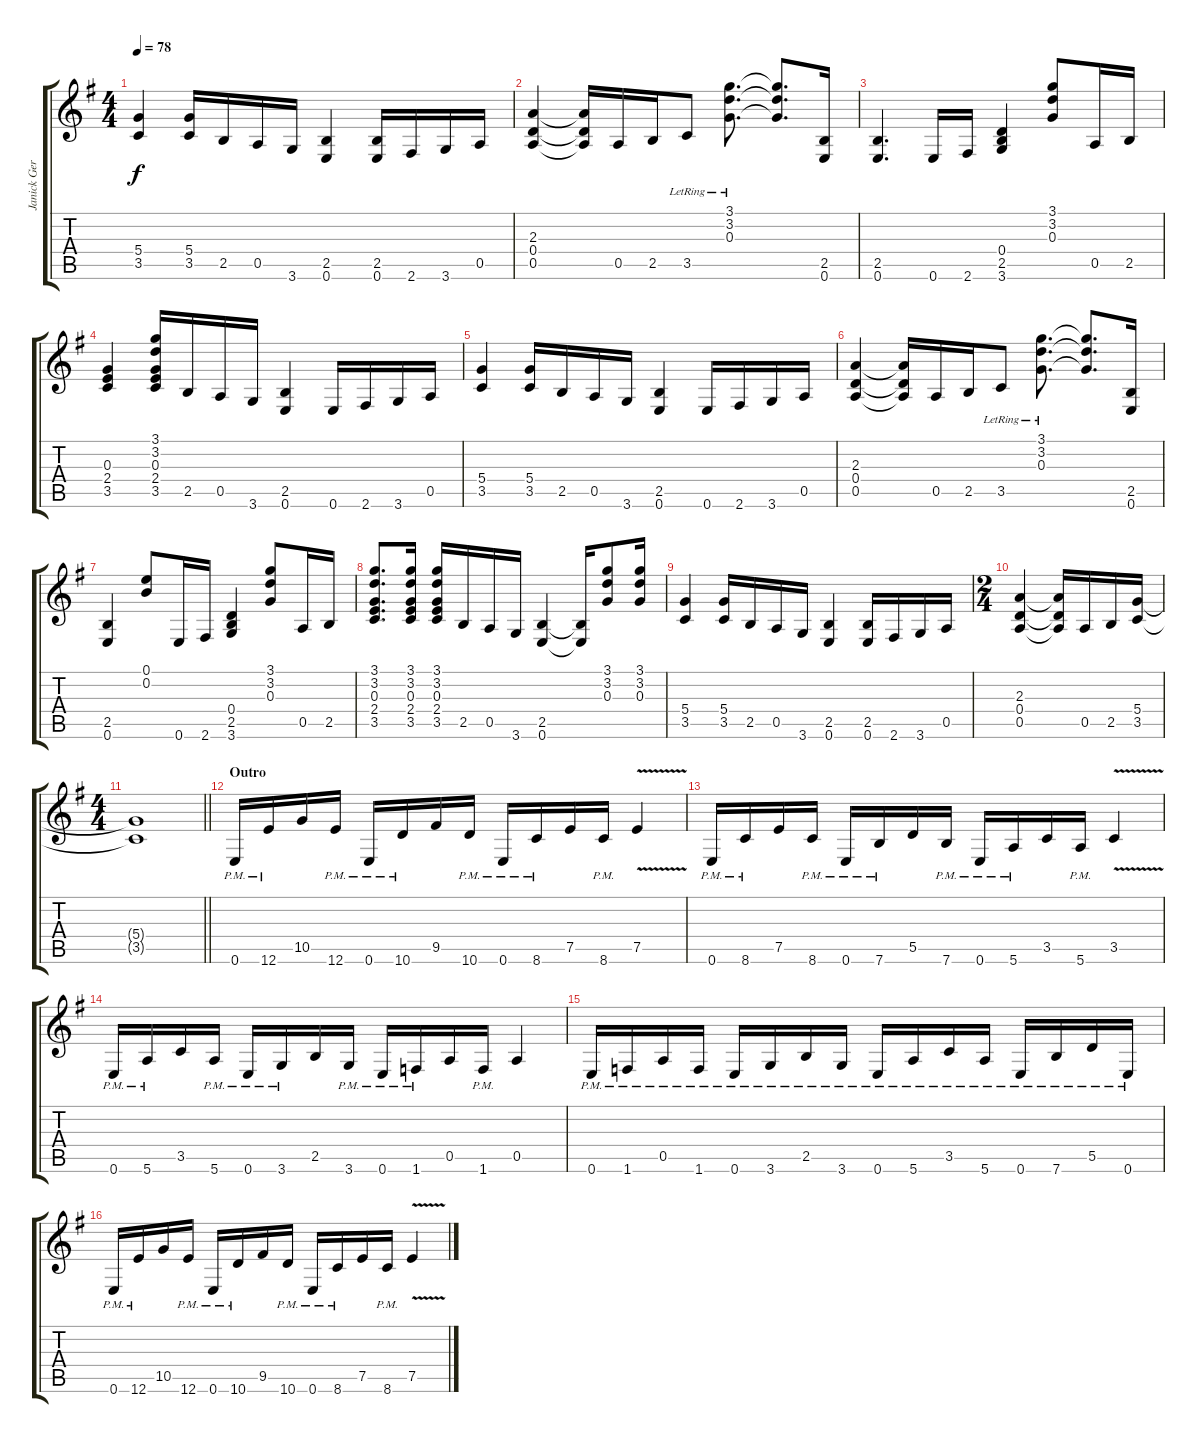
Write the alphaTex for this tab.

\track ("Janick Gers" "Janick Ger") {instrument distortionguitar}
\staff {score tabs}
\tuning (E4 B3 G3 D3 A2 E2) {hide}
\ts (4 4)
\tempo 78
\clef g2
\ks g
(5.4 3.5).4{dy f} (5.4 3.5).16 2.5.16 0.5.16 3.6.16 (2.5 0.6).4 (2.5 0.6).16 2.6.16 3.6.16 0.5.16 |
(2.3 0.4 0.5).4 (2.3{t} 0.4{t} 0.5{t}).16 0.5.16 2.5.16 3.5{lr}.8 (3.1{lr} 3.2{lr} 0.3{lr}).8{d} (3.1{t} 3.2{t} 0.3{t}).8{d} (2.5 0.6).16 |
(2.5 0.6).4{d} 0.6.16 2.6.16 (0.4 2.5 3.6).4 (3.1 3.2 0.3).8 0.5.16 2.5.16 |
(0.3 2.4 3.5).4 (3.1 3.2 0.3 2.4 3.5).16 2.5.16 0.5.16 3.6.16 (2.5 0.6).4 0.6.16 2.6.16 3.6.16 0.5.16 |
(5.4 3.5).4 (5.4 3.5).16 2.5.16 0.5.16 3.6.16 (2.5 0.6).4 0.6.16 2.6.16 3.6.16 0.5.16 |
(2.3 0.4 0.5).4 (2.3{t} 0.4{t} 0.5{t}).16 0.5.16 2.5.16 3.5{lr}.8 (3.1{lr} 3.2{lr} 0.3{lr}).8{d} (3.1{t} 3.2{t} 0.3{t}).8{d} (2.5 0.6).16 |
(2.5 0.6).4 (0.1 0.2).8 0.6.16 2.6.16 (0.4 2.5 3.6).4 (3.1 3.2 0.3).8 0.5.16 2.5.16 |
(3.1 3.2 0.3 2.4 3.5).8{d} (3.1 3.2 0.3 2.4 3.5).16 (3.1 3.2 0.3 2.4 3.5).16 2.5.16 0.5.16 3.6.16 (2.5 0.6).4 (2.5{t} 0.6{t}).16 (3.1 3.2 0.3).8 (3.1 3.2 0.3).16 |
(5.4 3.5).4 (5.4 3.5).16 2.5.16 0.5.16 3.6.16 (2.5 0.6).4 (2.5 0.6).16 2.6.16 3.6.16 0.5.16 |
\ts (2 4)
(2.3 0.4 0.5).4 (2.3{t} 0.4{t} 0.5{t}).16 0.5.16 2.5.16 (5.4 3.5).16 |
\ts (4 4)
\barLineRight lightlight
(5.4{t} 3.5{t}).1 |
\section ("" "Outro")
0.6{pm}.16 12.6{pm}.16 10.5.16 12.6{pm}.16 0.6{pm}.16 10.6{pm}.16 9.5.16 10.6{pm}.16 0.6{pm}.16 8.6{pm}.16 7.5.16 8.6{pm}.16 7.5{v}.4 |
0.6{pm}.16 8.6{pm}.16 7.5.16 8.6{pm}.16 0.6{pm}.16 7.6{pm}.16 5.5.16 7.6{pm}.16 0.6{pm}.16 5.6{pm}.16 3.5.16 5.6{pm}.16 3.5{v}.4 |
0.6{pm}.16 5.6{pm}.16 3.5.16 5.6{pm}.16 0.6{pm}.16 3.6{pm}.16 2.5.16 3.6{pm}.16 0.6{pm}.16 1.6{pm}.16 0.5.16 1.6{pm}.16 0.5.4 |
0.6{pm}.16 1.6{pm}.16 0.5{pm}.16 1.6{pm}.16 0.6{pm}.16 3.6{pm}.16 2.5{pm}.16 3.6{pm}.16 0.6{pm}.16 5.6{pm}.16 3.5{pm}.16 5.6{pm}.16 0.6{pm}.16 7.6{pm}.16 5.5{pm}.16 0.6{pm}.16 |
0.6{pm}.16 12.6{pm}.16 10.5.16 12.6{pm}.16 0.6{pm}.16 10.6{pm}.16 9.5.16 10.6{pm}.16 0.6{pm}.16 8.6{pm}.16 7.5.16 8.6{pm}.16 7.5{v}.4
